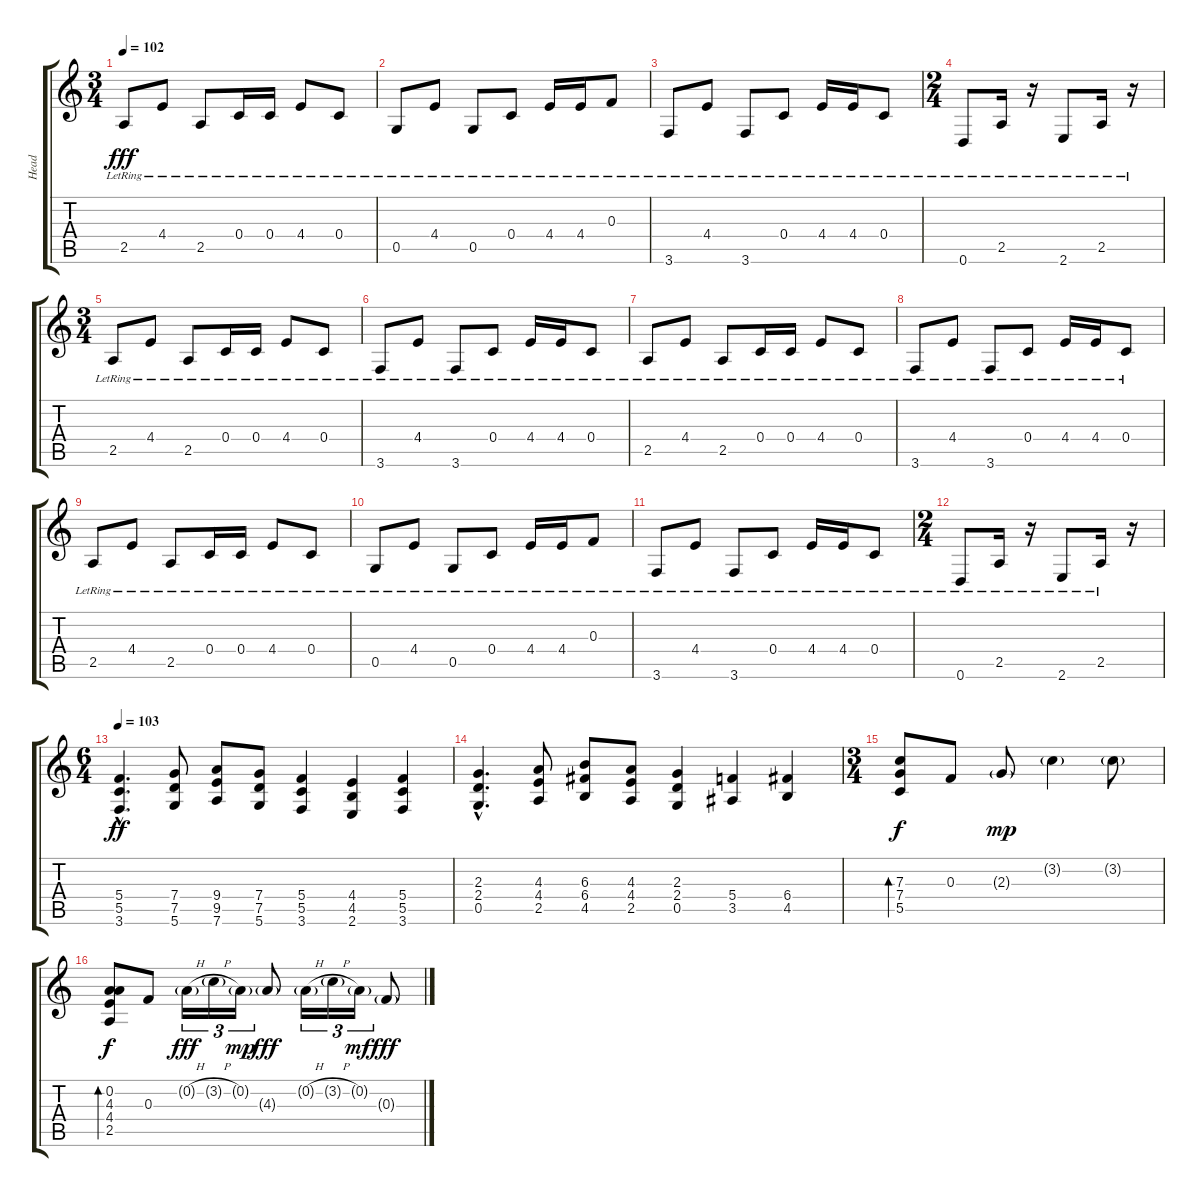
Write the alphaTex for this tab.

\track ("Head" "Head") {instrument electricguitarclean}
\staff {score tabs}
\tuning (D4 A3 F3 C3 G2 D2) {hide}
\ts (3 4)
\tempo 102
\clef g2
\ks c
2.5{lr}.8{dy fff} 4.4{lr}.8 2.5{lr}.8 0.4{lr}.16 0.4{lr}.16 4.4{lr}.8 0.4{lr}.8 |
0.5{lr}.8 4.4{lr}.8 0.5{lr}.8 0.4{lr}.8 4.4{lr}.16 4.4{lr}.16 0.3{lr}.8 |
3.6{lr}.8 4.4{lr}.8 3.6{lr}.8 0.4{lr}.8 4.4{lr}.16 4.4{lr}.16 0.4{lr}.8 |
\ts (2 4)
0.6{lr}.8 2.5{lr}.16 r.16 2.6{lr}.8 2.5{lr}.16 r.16 |
\ts (3 4)
2.5{lr}.8 4.4{lr}.8 2.5{lr}.8 0.4{lr}.16 0.4{lr}.16 4.4{lr}.8 0.4{lr}.8 |
3.6{lr}.8 4.4{lr}.8 3.6{lr}.8 0.4{lr}.8 4.4{lr}.16 4.4{lr}.16 0.4{lr}.8 |
2.5{lr}.8 4.4{lr}.8 2.5{lr}.8 0.4{lr}.16 0.4{lr}.16 4.4{lr}.8 0.4{lr}.8 |
3.6{lr}.8 4.4{lr}.8 3.6{lr}.8 0.4{lr}.8 4.4{lr}.16 4.4{lr}.16 0.4{lr}.8 |
2.5{lr}.8 4.4{lr}.8 2.5{lr}.8 0.4{lr}.16 0.4{lr}.16 4.4{lr}.8 0.4{lr}.8 |
0.5{lr}.8 4.4{lr}.8 0.5{lr}.8 0.4{lr}.8 4.4{lr}.16 4.4{lr}.16 0.3{lr}.8 |
3.6{lr}.8 4.4{lr}.8 3.6{lr}.8 0.4{lr}.8 4.4{lr}.16 4.4{lr}.16 0.4{lr}.8 |
\ts (2 4)
0.6{lr}.8 2.5{lr}.16 r.16 2.6{lr}.8 2.5{lr}.16 r.16 |
\ts (6 4)
\tempo 103
(5.4{hac} 5.5{hac} 3.6{hac}).4{d dy ff volume 11 balance 8 instrument distortionguitar} (7.4 7.5 5.6).8 (9.4 9.5 7.6).8 (7.4 7.5 5.6).8 (5.4 5.5 3.6).4 (4.4 4.5 2.6).4 (5.4 5.5 3.6).4 |
(2.3{hac} 2.4{hac} 0.5{hac}).4{d} (4.3 4.4 2.5).8 (6.3 6.4 4.5).8 (4.3 4.4 2.5).8 (2.3 2.4 0.5).4 (5.4 3.5).4 (6.4 4.5).4 |
\ts (3 4)
(7.3 7.4 5.5).8{bd 120 dy f instrument electricguitarclean} 0.3.8 2.3{g}.8{dy mp} 3.2{g}.4 3.2{g}.8 |
(0.2 4.3 4.4 2.5).8{bd 120 dy f} 0.3.8 0.2{h g}.16{tu (3 2) dy fff} 3.2{h g}.16{tu (3 2)} 0.2{g}.16{tu (3 2) dy mp} 4.3{g}.8{dy fff} 0.2{h g}.16{tu (3 2)} 3.2{h g}.16{tu (3 2)} 0.2{g}.16{tu (3 2) dy mf} 0.3{g}.8{dy fff}
